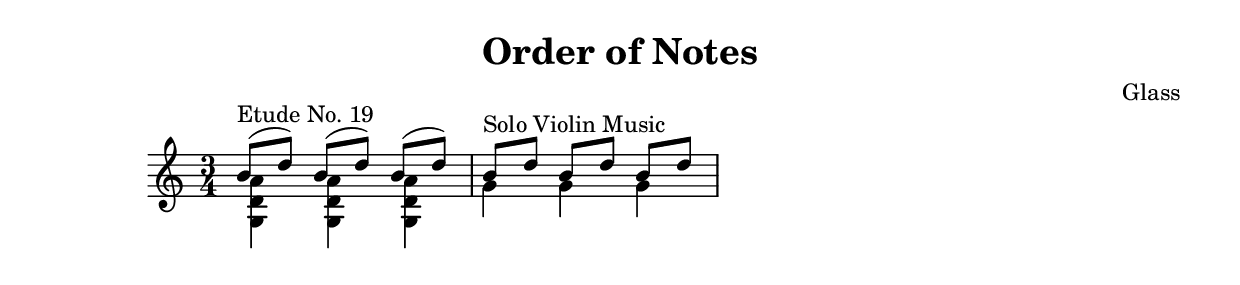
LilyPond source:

\header{
title ="Order of Notes"
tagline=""
arranger = "Glass"
composer = ""
}
\score{
\midi {}

\relative c'{

	\time 3/4
<<{
	b'8 ^"Etude No. 19" ([d]) b ([d]) b ([d]) b8^"Solo Violin Music" [d] b [d] b [d ]
}\\{
<g,, d' a'>4
<g d' a'>
<g d' a'>
g' g g
}>>	
}
\layout{
	\context {
      \Score
    	  \override SpacingSpanner
        	#'base-shortest-duration = #(ly:make-moment 1 16)
    }
}
}



